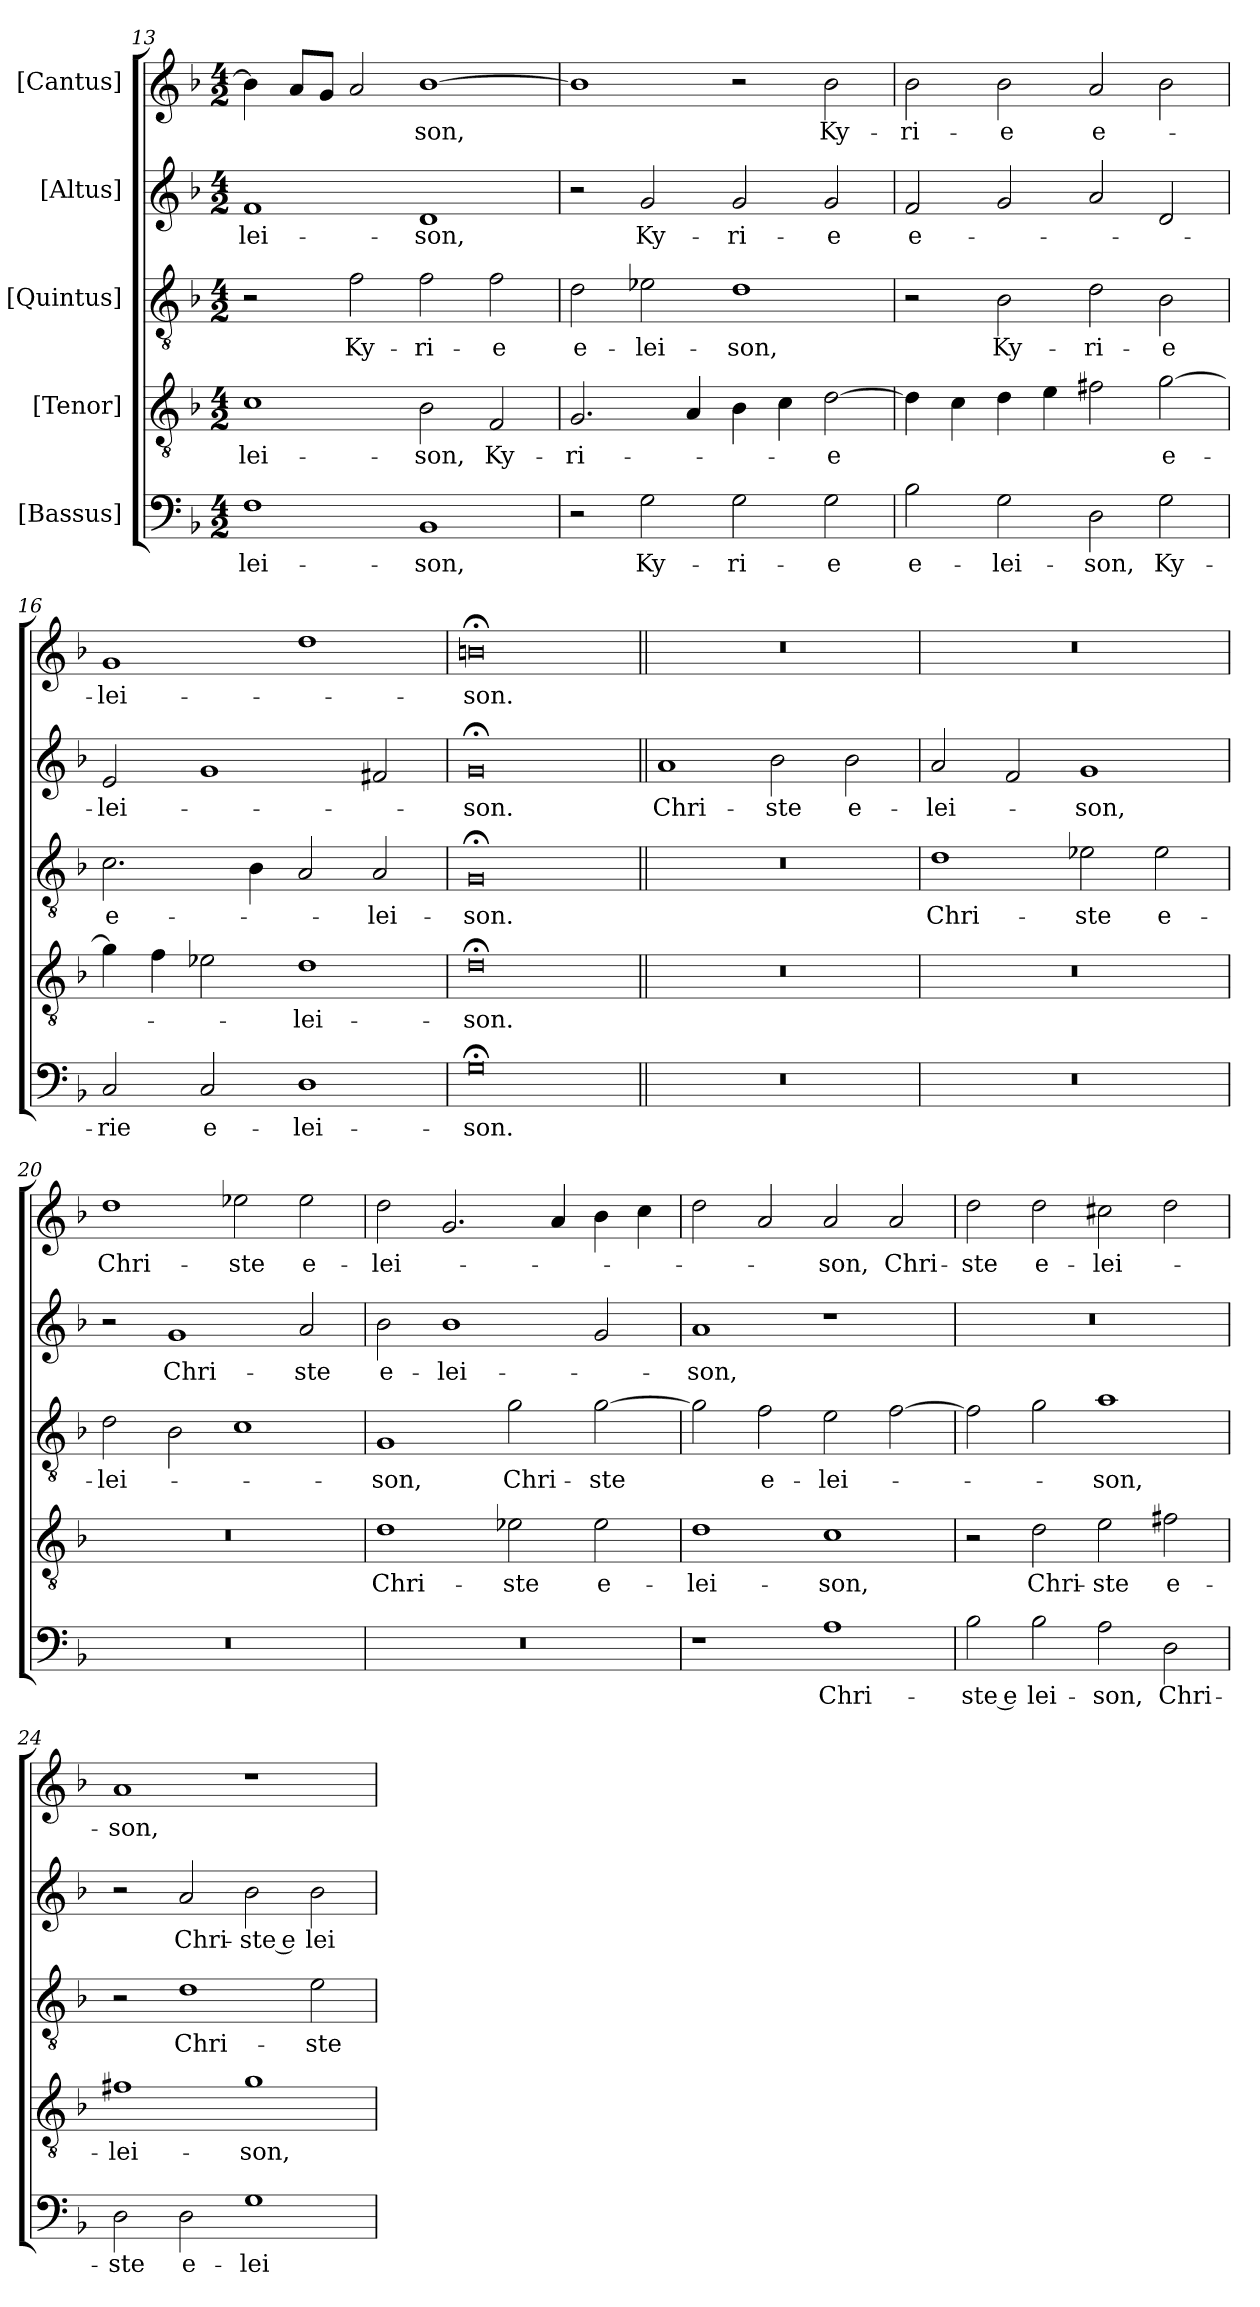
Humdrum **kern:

**kern	**text	**kern	**text	**kern	**text	**kern	**text	**kern	**text
*part5	*part5	*part4	*part4	*part3	*part3	*part2	*part2	*part1	*part1
*staff5	*staff5	*staff4	*staff4	*staff3	*staff3	*staff2	*staff2	*staff1	*staff1
*I"[Bassus]	*	*I"[Tenor]	*	*I"[Quintus]	*	*I"[Altus]	*	*I"[Cantus]	*
*clefF4	*	*clefGv2	*	*clefGv2	*	*clefG2	*	*clefG2	*
*k[b-]	*	*k[b-]	*	*k[b-]	*	*k[b-]	*	*k[b-]	*
*M4/2	*	*M4/2	*	*M4/2	*	*M4/2	*	*M4/2	*
=13	=13	=13	=13	=13	=13	=13	=13	=13	=13
1F\	-lei-	1c\	-lei-	2r	.	1f/	-lei-	4b-\]	.
.	.	.	.	.	.	.	.	8a/L	.
.	.	.	.	.	.	.	.	8g/J	.
.	.	.	.	2f\	Ky-	.	.	2a/	.
1BB-/	-son,	2B-\	-son,	2f\	-ri-	1d/	-son,	[1b-\	-son,
.	.	2F/	Ky-	2f\	-e	.	.	.	.
=14	=14	=14	=14	=14	=14	=14	=14	=14	=14
2r	.	2.G/	-ri-	2d\	e-	2r	.	1b-\]	.
2G\	Ky-	.	.	2e-X\	-lei-	2g/	Ky-	.	.
.	.	4A/	.	.	.	.	.	.	.
2G\	-ri-	4B-\	.	1d\	-son,	2g/	-ri-	2r	.
.	.	4c\	.	.	.	.	.	.	.
2G\	-e	[2d\	-e	.	.	2g/	-e	2b-\	Ky-
=15	=15	=15	=15	=15	=15	=15	=15	=15	=15
2B-\	e-	4d\]	.	2r	.	2f/	e-	2b-\	-ri-
.	.	4c\	.	.	.	.	.	.	.
2G\	-lei-	4d\	.	2B-\	Ky-	2g/	.	2b-\	-e
.	.	4e\	.	.	.	.	.	.	.
2D\	-son,	2f#X\	.	2d\	-ri-	2a/	.	2a/	e-
2G\	Ky-	[2g\	e-	2B-\	-e	2d/	.	2b-\	.
=16	=16	=16	=16	=16	=16	=16	=16	=16	=16
2C/	-rie	4g\]	.	2.c\	e-	2e/	-lei-	1g/	-lei-
.	.	4f\	.	.	.	.	.	.	.
2C/	e-	2e-X\	.	.	.	1g/	.	.	.
.	.	.	.	4B-\	.	.	.	.	.
1D\	-lei-	1d\	-lei-	2A/	.	.	.	1dd\	.
.	.	.	.	2A/	-lei-	2f#X/	.	.	.
=17	=17	=17	=17	=17	=17	=17	=17	=17	=17
0G;<\	-son.	0d;<\	-son.	0G;</	-son.	0g;</	-son.	0bn;<\	-son.
=18||	=18||	=18||	=18||	=18||	=18||	=18||	=18||	=18||	=18||
0r	.	0r	.	0r	.	1a/	Chri-	0r	.
.	.	.	.	.	.	2b-\	-ste	.	.
.	.	.	.	.	.	2b-\	e-	.	.
=19	=19	=19	=19	=19	=19	=19	=19	=19	=19
0r	.	0r	.	1d\	Chri-	2a/	-lei-	0r	.
.	.	.	.	.	.	2f/	.	.	.
.	.	.	.	2e-X\	-ste	1g/	-son,	.	.
.	.	.	.	2e-\	e-	.	.	.	.
=20	=20	=20	=20	=20	=20	=20	=20	=20	=20
0r	.	0r	.	2d\	-lei-	2r	.	1dd\	Chri-
.	.	.	.	2B-\	.	1g/	Chri-	.	.
.	.	.	.	1c\	.	.	.	2ee-X\	-ste
.	.	.	.	.	.	2a/	-ste	2ee-\	e-
=21	=21	=21	=21	=21	=21	=21	=21	=21	=21
0r	.	1d\	Chri-	1G/	-son,	2b-\	e-	2dd\	-lei-
.	.	.	.	.	.	1b-\	-lei-	2.g/	.
.	.	2e-X\	-ste	2g\	Chri-	.	.	.	.
.	.	.	.	.	.	.	.	4a/	.
.	.	2e-\	e-	[2g\	-ste	2g/	.	4b-\	.
.	.	.	.	.	.	.	.	4cc\	.
=22	=22	=22	=22	=22	=22	=22	=22	=22	=22
1r	.	1d\	-lei-	2g\]	.	1a/	-son,	2dd\	.
.	.	.	.	2f\	e-	.	.	2a/	.
1A\	Chri-	1c\	-son,	2e\	-lei-	1r	.	2a/	-son,
.	.	.	.	[2f\	.	.	.	2a/	Chri-
=23	=23	=23	=23	=23	=23	=23	=23	=23	=23
2B-\	-ste e	2r	.	2f\]	.	0r	.	2dd\	-ste
2B-\	-lei-	2d\	Chri-	2g\	.	.	.	2dd\	e-
2A\	-son,	2e\	-ste	1a\	-son,	.	.	2cc#X\	-lei-
2D\	Chri-	2f#X\	e-	.	.	.	.	2dd\	.
=24	=24	=24	=24	=24	=24	=24	=24	=24	=24
2D\	-ste	1f#X\	-lei-	2r	.	2r	.	1a/	-son,
2D\	e-	.	.	1d\	Chri-	2a/	Chri-	.	.
1G\	-lei-	1g\	-son,	.	.	2b-\	-ste e	1r	.
.	.	.	.	2e\	-ste	2b-\	-lei-	.	.
=	=	=	=	=	=	=	=	=	=
*-	*-	*-	*-	*-	*-	*-	*-	*-	*-
